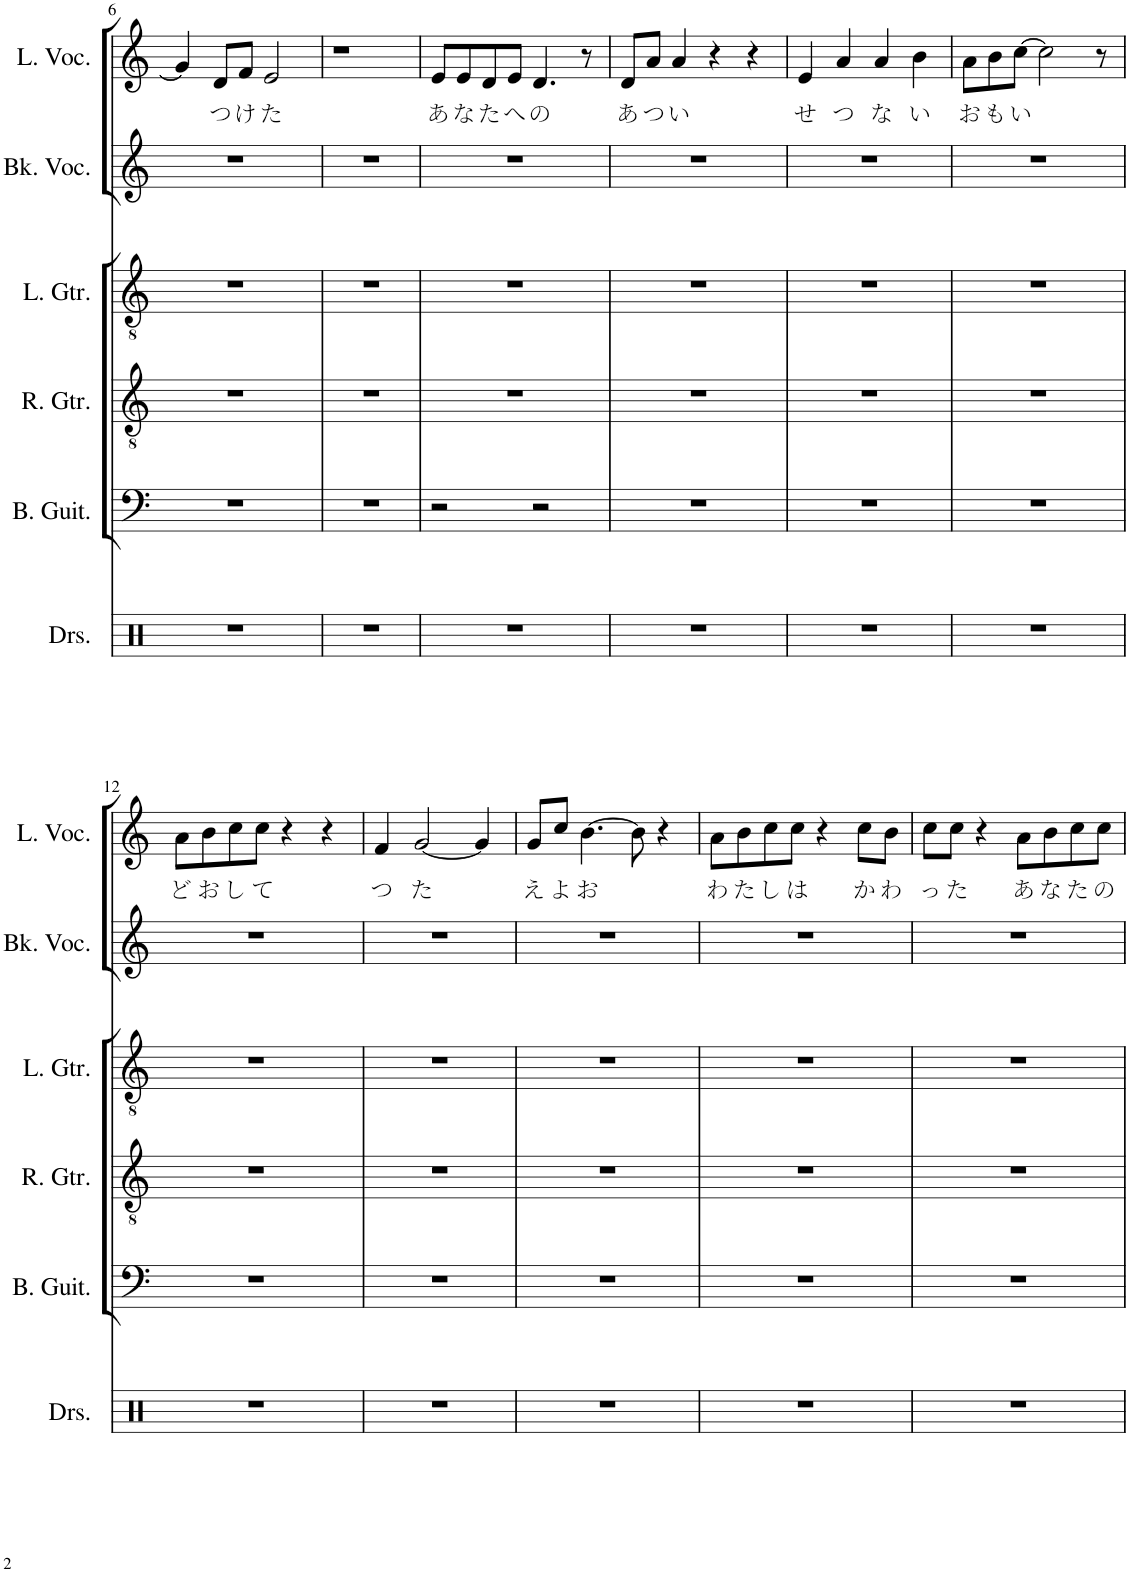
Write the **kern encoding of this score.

**kern	**kern	**kern	**kern	**kern	**kern	**text
*part6	*part5	*part4	*part3	*part2	*part1	*part1
*staff6	*staff5	*staff4	*staff3	*staff2	*staff1	*staff1
*I"Drumset	*I"Bass Guitar	*I"Rhythm Guitar	*I"Lead Guitar	*I"Backing Vocals	*I"Lead Vocals	*
*I'Drs.	*I'B. Guit.	*I'R. Gtr.	*I'L. Gtr.	*I'Bk. Voc.	*I'L. Voc.	*
!!LO:PB:g=z
*clefX	*clefF4	*clefGv2	*clefGv2	*clefG2	*clefG2	*
*	*Trd7c12	*	*	*	*	*
*k[]	*k[]	*k[]	*k[]	*k[]	*k[]	*
*M4/4	*M4/4	*M4/4	*M4/4	*M4/4	*M4/4	*
=6	=6	=6	=6	=6	=6	=6
1r	1r	1r	1r	1r	4g/]	.
!	!	!	!	!	!	!LO:LY:b
.	.	.	.	.	8d/L	つ
!	!	!	!	!	!	!LO:LY:b
.	.	.	.	.	8f/J	け
!	!	!	!	!	!	!LO:LY:b
.	.	.	.	.	2e/	た
=7	=7	=7	=7	=7	=7	=7
1r	1r	1r	1r	1r	1r	.
=8	=8	=8	=8	=8	=8	=8
!	!	!	!	!	!	!LO:LY:b
1r	2r	1r	1r	1r	8e/L	あ
!	!	!	!	!	!	!LO:LY:b
.	.	.	.	.	8e/	な
!	!	!	!	!	!	!LO:LY:b
.	.	.	.	.	8d/	た
!	!	!	!	!	!	!LO:LY:b
.	.	.	.	.	8e/J	へ
!	!	!	!	!	!	!LO:LY:b
.	2r	.	.	.	4.d/	の
.	.	.	.	.	8r	.
=9	=9	=9	=9	=9	=9	=9
!	!	!	!	!	!	!LO:LY:b
1r	1r	1r	1r	1r	8d/L	あ
!	!	!	!	!	!	!LO:LY:b
.	.	.	.	.	8a/J	つ
!	!	!	!	!	!	!LO:LY:b
.	.	.	.	.	4a/	い
.	.	.	.	.	4r	.
.	.	.	.	.	4r	.
=10	=10	=10	=10	=10	=10	=10
!	!	!	!	!	!	!LO:LY:b
1r	1r	1r	1r	1r	4e/	せ
!	!	!	!	!	!	!LO:LY:b
.	.	.	.	.	4a/	つ
!	!	!	!	!	!	!LO:LY:b
.	.	.	.	.	4a/	な
!	!	!	!	!	!	!LO:LY:b
.	.	.	.	.	4b\	い
=11	=11	=11	=11	=11	=11	=11
!	!	!	!	!	!	!LO:LY:b
1r	1r	1r	1r	1r	8a\L	お
!	!	!	!	!	!	!LO:LY:b
.	.	.	.	.	8b\	も
!	!	!	!	!	!	!LO:LY:b
.	.	.	.	.	[8cc\J	い
.	.	.	.	.	2cc\]	.
.	.	.	.	.	8r	.
!!LO:LB:g=z
=12	=12	=12	=12	=12	=12	=12
!	!	!	!	!	!	!LO:LY:b
1r	1r	1r	1r	1r	8a\L	ど
!	!	!	!	!	!	!LO:LY:b
.	.	.	.	.	8b\	お
!	!	!	!	!	!	!LO:LY:b
.	.	.	.	.	8cc\	し
!	!	!	!	!	!	!LO:LY:b
.	.	.	.	.	8cc\J	て
.	.	.	.	.	4r	.
.	.	.	.	.	4r	.
=13	=13	=13	=13	=13	=13	=13
!	!	!	!	!	!	!LO:LY:b
1r	1r	1r	1r	1r	4f/	つ
!	!	!	!	!	!	!LO:LY:b
.	.	.	.	.	[2g/	た
.	.	.	.	.	4g/]	.
=14	=14	=14	=14	=14	=14	=14
!	!	!	!	!	!	!LO:LY:b
1r	1r	1r	1r	1r	8g/L	え
!	!	!	!	!	!	!LO:LY:b
.	.	.	.	.	8cc/J	よ
!	!	!	!	!	!	!LO:LY:b
.	.	.	.	.	[4.b\	お
.	.	.	.	.	8b\]	.
.	.	.	.	.	4r	.
=15	=15	=15	=15	=15	=15	=15
!	!	!	!	!	!	!LO:LY:b
1r	1r	1r	1r	1r	8a\L	わ
!	!	!	!	!	!	!LO:LY:b
.	.	.	.	.	8b\	た
!	!	!	!	!	!	!LO:LY:b
.	.	.	.	.	8cc\	し
!	!	!	!	!	!	!LO:LY:b
.	.	.	.	.	8cc\J	は
.	.	.	.	.	4r	.
!	!	!	!	!	!	!LO:LY:b
.	.	.	.	.	8cc\L	か
!	!	!	!	!	!	!LO:LY:b
.	.	.	.	.	8b\J	わ
=16	=16	=16	=16	=16	=16	=16
!	!	!	!	!	!	!LO:LY:b
1r	1r	1r	1r	1r	8cc\L	っ
!	!	!	!	!	!	!LO:LY:b
.	.	.	.	.	8cc\J	た
.	.	.	.	.	4r	.
!	!	!	!	!	!	!LO:LY:b
.	.	.	.	.	8a\L	あ
!	!	!	!	!	!	!LO:LY:b
.	.	.	.	.	8b\	な
!	!	!	!	!	!	!LO:LY:b
.	.	.	.	.	8cc\	た
!	!	!	!	!	!	!LO:LY:b
.	.	.	.	.	8cc\J	の
=	=	=	=	=	=	=
*-	*-	*-	*-	*-	*-	*-
